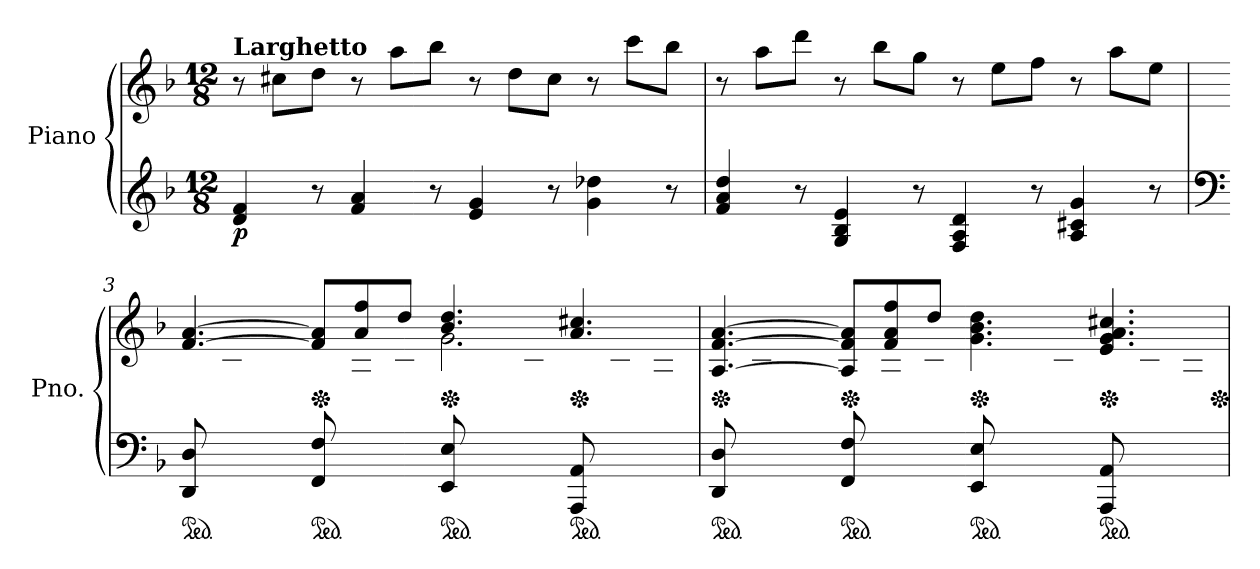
**kern	**kern	**dynam
*part1	*part1	*part1
*staff2	*staff1	*staff1/2
*I"Piano	*	*
*I'Pno.	*	*
*clefG2	*clefG2	*
*k[b-]	*k[b-]	*
*M12/8	*M12/8	*
=1	=1	=1
!	!LO:TX:a:B:t=Larghetto	!
!	!	!LO:DY:b=2
4d/ 4f/	8r	p
.	8cc#X\L	.
8r	8dd\J	.
4f/ 4a/	8r	.
.	8aa\L	.
8r	8bb-\J	.
4e/ 4g/	8r	.
.	8dd\L	.
8r	8cc#\J	.
4g\ 4dd-X\	8r	.
.	8ccc\L	.
8r	8bb-\J	.
=2	=2	=2
4f/ 4a/ 4dd/	8r	.
.	8aa\L	.
8r	8ddd\J	.
4G/ 4B-/ 4e/	8r	.
.	8bb-\L	.
8r	8gg\J	.
4F/ 4A/ 4d/	8r	.
.	8ee\L	.
8r	8ff\J	.
4A/ 4c#X/ 4g/	8r	.
.	8aa\L	.
8r	8ee\J	.
!!LO:LB:g=z
=3	=3	=3
*clefF4	*	*
*ped	*	*
*	*^	*
*	*	*^	*
8DD/ 8D/L	[4.f/ [4.a/	2.ryy	8ryy	.
4ryy	.	.	8c#X\	.
.	.	.	8d\J	.
*ped	*	*	*	*
*	*Xped	*	*	*
8FF/ 8F/L	8f/] 8a/]L	.	8ryy	.
4ryy	8a/ 8ff/	.	8A\	.
.	8dd/J	.	8B-\J	.
*ped	*	*	*	*
*	*Xped	*	*	*
8EE/ 8E/L	4.b-/ 4.dd/	2.g\	8ryy	.
4ryy	.	.	8d\	.
.	.	.	8c#\J	.
*ped	*	*	*	*
*	*Xped	*	*	*
8AAA/ 8AA/L	4.a/ 4.cc#X/	.	8ryy	.
4ryy	.	.	8B-\	.
.	.	.	8A\J	.
*	*v	*v	*v	*
=4	=4	=4
*ped	*	*
*	*Xped	*
*	*^	*
8DD/ 8D/L	[4.A/ [4.f/ [4.a/	8ryy	.
4ryy	.	8c#X\	.
.	.	8d\J	.
*ped	*	*	*
*	*Xped	*	*
8FF/ 8F/L	8A/] 8f/] 8a/]L	8ryy	.
4ryy	8f/ 8a/ 8ff/	8A\	.
.	8dd/J	8B-\J	.
*ped	*	*	*
*	*Xped	*	*
8EE/ 8E/L	4.g\ 4.b-\ 4.dd\	8ryy	.
4ryy	.	8d\	.
.	.	8c#\J	.
*ped	*	*	*
*	*Xped	*	*
8AAA/ 8AA/L	4.e/ 4.g/ 4.a/ 4.cc#X/	8ryy	.
4ryy	.	8B-\	.
.	.	8A\J	.
*	*Xped	*	*
*	*v	*v	*
=	=	=
*-	*-	*-
